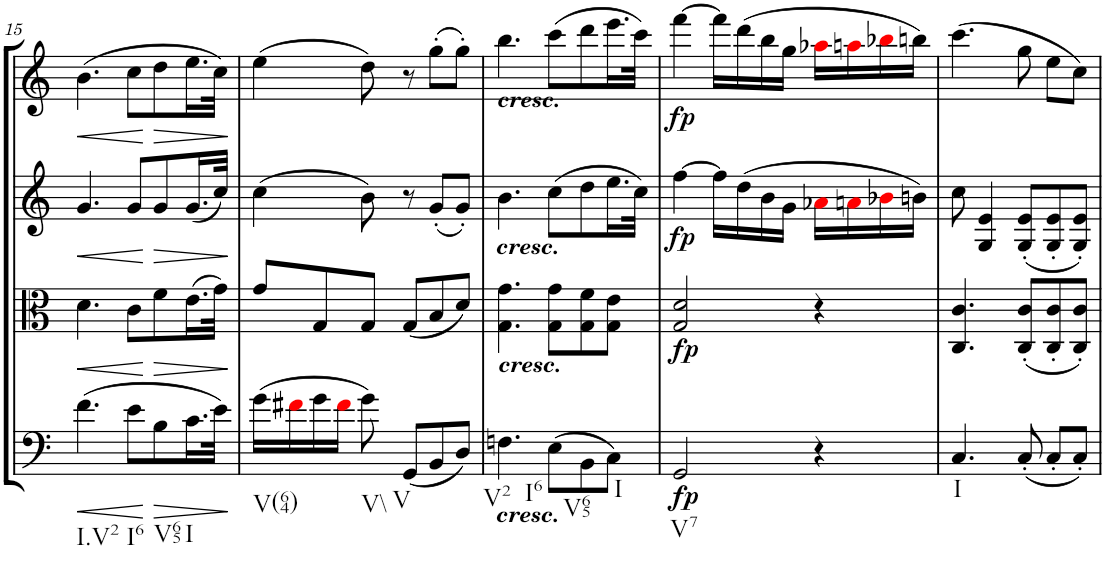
**kern	**dynam	**kern	**dynam	**kern	**dynam	**kern	**dynam
*part4	*part4	*part3	*part3	*part2	*part2	*part1	*part1
*staff4	*staff4	*staff3	*staff3	*staff2	*staff2	*staff1	*staff1
*I"Cello	*	*I"Viola	*	*I"2nd Violin	*	*I"1st Violin	*
*	*	*I'Vla	*	*I'Vln	*	*I'Vln	*
!!LO:PB:g=z
*clefF4	*	*clefC3	*	*clefG2	*	*clefG2	*
*k[]	*	*k[]	*	*k[]	*	*k[]	*
*M3/4	*	*M3/4	*	*M3/4	*	*M3/4	*
=15	=15	=15	=15	=15	=15	=15	=15
!LO:TX:b:t=I.V2	!	!	!	!	!	!	!
!	!LO:HP:b	!	!LO:HP:b	!	!LO:HP:b	!	!LO:HP:b
(4.f\	<	4.d\	<	4.g/	<	(4.b\	<
!LO:TX:b:t=I6	!	!	!	!	!	!	!
8e\L	.	8c\L	.	8g/L	.	8cc\L	.
!LO:TX:b:t=V65	!	!	!	!	!	!	!
!	!LO:HP:n=1:b	!	!LO:HP:n=1:b	!	!LO:HP:n=1:b	!	!LO:HP:n=1:b
8B\	[ >	8f\	[ >	8g/	[ >	8dd\	[ >
!LO:TX:b:t=I	!	!	!	!	!	!	!
16.c\L	.	(16.e\L	.	(16.g/L	.	16.ee\L	.
32e\JJk)	.	32g\JJk)	.	32cc/JJk)	.	32cc\JJk)	.
.	]	.	]	.	]	.	]
=16	=16	=16	=16	=16	=16	=16	=16
!LO:TX:b:t=V(64)	!	!	!	!	!	!	!
(16g\LL	.	8g/L	.	(4cc\	.	(4ee\	.
16f#Xi\	.	.	.	.	.	.	.
16g\	.	8G/	.	.	.	.	.
16f#i\JJ	.	.	.	.	.	.	.
!LO:TX:b:t=V\\	!	!	!	!	!	!	!
8g\)	.	8G/J	.	8b\)	.	8dd\)	.
!LO:TX:b:t=V	!	!	!	!	!	!	!
(8GG/L	.	(8G/L	.	8r	.	8r	.
8BB/	.	8B/	.	(8g'/L	.	(8gg'\L	.
8D/J)	.	8d/J)	.	8g'/J)	.	8gg'\J)	.
=17	=17	=17	=17	=17	=17	=17	=17
!	!	!	!	!	!	!LO:TX:a:Bi:t=cresc.	!
!	!	!	!	!LO:TX:b:Bi:t=cresc.	!	!	!
!	!	!LO:TX:b:Bi:t=cresc.	!	!	!	!	!
!LO:TX:b:Bi:t=cresc.	!	!	!	!	!	!	!
!LO:TX:b:t=V2	!	!	!	!	!	!	!
4.Fn\	.	4.G\ 4.g\	.	4.b\	.	4.bb\	.
!LO:TX:b:t=I6	!	!	!	!	!	!	!
(8E\L	.	8G\ 8g\L	.	(8cc\L	.	(8ccc\L	.
!LO:TX:b:t=V65	!	!	!	!	!	!	!
8BB\	.	8G\ 8f\	.	8dd\	.	8ddd\	.
!LO:TX:b:t=I	!	!	!	!	!	!	!
8C\J)	.	8G\ 8e\J	.	16.ee\L	.	16.eee\L	.
.	.	.	.	32cc\JJk)	.	32ccc\JJk)	.
=18	=18	=18	=18	=18	=18	=18	=18
!LO:TX:b:t=V7	!	!	!	!	!	!	!
!	!LO:DY:b	!	!LO:DY:b	!	!LO:DY:b	!	!LO:DY:b
2GG/	fp	2G/ 2d/	fp	[4ff\	fp	[4fff\	fp
.	.	.	.	16ff\LL]	.	16fff\LL]	.
.	.	.	.	(16dd\	.	(16ddd\	.
.	.	.	.	16b\	.	16bb\	.
.	.	.	.	16g\JJ	.	16gg\JJ	.
4r	.	4r	.	16a-Xi\LL	.	16aa-Xi\LL	.
.	.	.	.	16ani\	.	16aani\	.
.	.	.	.	16b-Xi\	.	16bb-Xi\	.
.	.	.	.	16bn\JJ)	.	16bbn\JJ)	.
=19	=19	=19	=19	=19	=19	=19	=19
!LO:TX:b:t=I	!	!	!	!	!	!	!
4.C/	.	4.C/ 4.c/	.	8cc\	.	(4.ccc\	.
.	.	.	.	4G/ 4e/	.	.	.
(8C'/	.	(8C/' 8c/'L	.	(8G/' 8e/'L	.	8gg\	.
8C'/L	.	8C/' 8c/'	.	8G/' 8e/'	.	8ee\L	.
8C'/J)	.	8C/' 8c/'J)	.	8G/' 8e/'J)	.	8cc\J)	.
=	=	=	=	=	=	=	=
*-	*-	*-	*-	*-	*-	*-	*-
